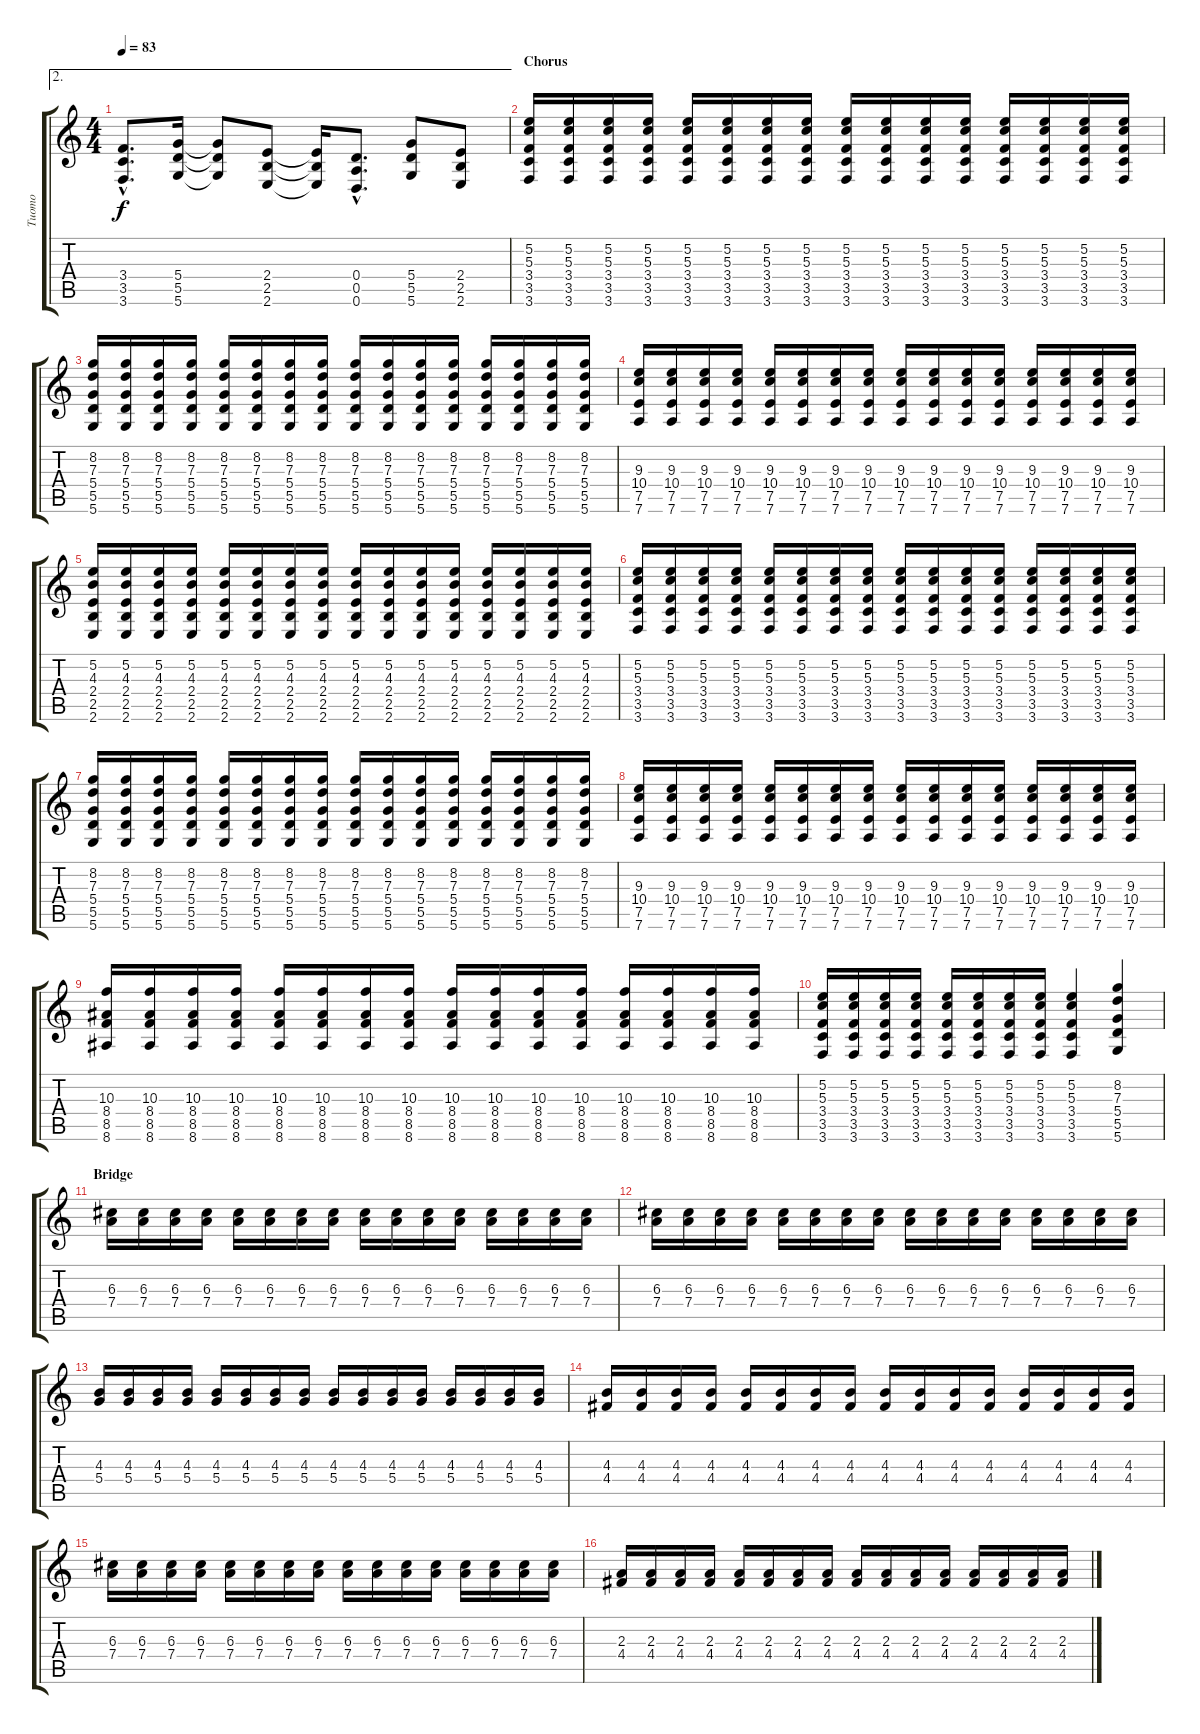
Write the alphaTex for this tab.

\track ("Tuomo" "Tuomo") {instrument distortionguitar}
\staff {score tabs}
\tuning (E4 B3 G3 D3 A2 D2) {hide}
\ae 2
\ts (4 4)
\tempo 83
\clef g2
\ks c
(3.4{hac} 3.5{hac} 3.6{hac}).8{d dy f} (5.4 5.5 5.6).16 (5.4{t} 5.5{t} 5.6{t}).8 (2.4 2.5 2.6).8 (2.4{t} 2.5{t} 2.6{t}).16 (0.4{hac} 0.5{hac} 0.6{hac}).8{d} (5.4 5.5 5.6).8 (2.4 2.5 2.6).8 |
\section ("" "Chorus")
(5.2 5.3 3.4 3.5 3.6).16 (5.2 5.3 3.4 3.5 3.6).16 (5.2 5.3 3.4 3.5 3.6).16 (5.2 5.3 3.4 3.5 3.6).16 (5.2 5.3 3.4 3.5 3.6).16 (5.2 5.3 3.4 3.5 3.6).16 (5.2 5.3 3.4 3.5 3.6).16 (5.2 5.3 3.4 3.5 3.6).16 (5.2 5.3 3.4 3.5 3.6).16 (5.2 5.3 3.4 3.5 3.6).16 (5.2 5.3 3.4 3.5 3.6).16 (5.2 5.3 3.4 3.5 3.6).16 (5.2 5.3 3.4 3.5 3.6).16 (5.2 5.3 3.4 3.5 3.6).16 (5.2 5.3 3.4 3.5 3.6).16 (5.2 5.3 3.4 3.5 3.6).16 |
(8.2 7.3 5.4 5.5 5.6).16 (8.2 7.3 5.4 5.5 5.6).16 (8.2 7.3 5.4 5.5 5.6).16 (8.2 7.3 5.4 5.5 5.6).16 (8.2 7.3 5.4 5.5 5.6).16 (8.2 7.3 5.4 5.5 5.6).16 (8.2 7.3 5.4 5.5 5.6).16 (8.2 7.3 5.4 5.5 5.6).16 (8.2 7.3 5.4 5.5 5.6).16 (8.2 7.3 5.4 5.5 5.6).16 (8.2 7.3 5.4 5.5 5.6).16 (8.2 7.3 5.4 5.5 5.6).16 (8.2 7.3 5.4 5.5 5.6).16 (8.2 7.3 5.4 5.5 5.6).16 (8.2 7.3 5.4 5.5 5.6).16 (8.2 7.3 5.4 5.5 5.6).16 |
(9.3 10.4 7.5 7.6).16 (9.3 10.4 7.5 7.6).16 (9.3 10.4 7.5 7.6).16 (9.3 10.4 7.5 7.6).16 (9.3 10.4 7.5 7.6).16 (9.3 10.4 7.5 7.6).16 (9.3 10.4 7.5 7.6).16 (9.3 10.4 7.5 7.6).16 (9.3 10.4 7.5 7.6).16 (9.3 10.4 7.5 7.6).16 (9.3 10.4 7.5 7.6).16 (9.3 10.4 7.5 7.6).16 (9.3 10.4 7.5 7.6).16 (9.3 10.4 7.5 7.6).16 (9.3 10.4 7.5 7.6).16 (9.3 10.4 7.5 7.6).16 |
(5.2 4.3 2.4 2.5 2.6).16 (5.2 4.3 2.4 2.5 2.6).16 (5.2 4.3 2.4 2.5 2.6).16 (5.2 4.3 2.4 2.5 2.6).16 (5.2 4.3 2.4 2.5 2.6).16 (5.2 4.3 2.4 2.5 2.6).16 (5.2 4.3 2.4 2.5 2.6).16 (5.2 4.3 2.4 2.5 2.6).16 (5.2 4.3 2.4 2.5 2.6).16 (5.2 4.3 2.4 2.5 2.6).16 (5.2 4.3 2.4 2.5 2.6).16 (5.2 4.3 2.4 2.5 2.6).16 (5.2 4.3 2.4 2.5 2.6).16 (5.2 4.3 2.4 2.5 2.6).16 (5.2 4.3 2.4 2.5 2.6).16 (5.2 4.3 2.4 2.5 2.6).16 |
(5.2 5.3 3.4 3.5 3.6).16 (5.2 5.3 3.4 3.5 3.6).16 (5.2 5.3 3.4 3.5 3.6).16 (5.2 5.3 3.4 3.5 3.6).16 (5.2 5.3 3.4 3.5 3.6).16 (5.2 5.3 3.4 3.5 3.6).16 (5.2 5.3 3.4 3.5 3.6).16 (5.2 5.3 3.4 3.5 3.6).16 (5.2 5.3 3.4 3.5 3.6).16 (5.2 5.3 3.4 3.5 3.6).16 (5.2 5.3 3.4 3.5 3.6).16 (5.2 5.3 3.4 3.5 3.6).16 (5.2 5.3 3.4 3.5 3.6).16 (5.2 5.3 3.4 3.5 3.6).16 (5.2 5.3 3.4 3.5 3.6).16 (5.2 5.3 3.4 3.5 3.6).16 |
(8.2 7.3 5.4 5.5 5.6).16 (8.2 7.3 5.4 5.5 5.6).16 (8.2 7.3 5.4 5.5 5.6).16 (8.2 7.3 5.4 5.5 5.6).16 (8.2 7.3 5.4 5.5 5.6).16 (8.2 7.3 5.4 5.5 5.6).16 (8.2 7.3 5.4 5.5 5.6).16 (8.2 7.3 5.4 5.5 5.6).16 (8.2 7.3 5.4 5.5 5.6).16 (8.2 7.3 5.4 5.5 5.6).16 (8.2 7.3 5.4 5.5 5.6).16 (8.2 7.3 5.4 5.5 5.6).16 (8.2 7.3 5.4 5.5 5.6).16 (8.2 7.3 5.4 5.5 5.6).16 (8.2 7.3 5.4 5.5 5.6).16 (8.2 7.3 5.4 5.5 5.6).16 |
(9.3 10.4 7.5 7.6).16 (9.3 10.4 7.5 7.6).16 (9.3 10.4 7.5 7.6).16 (9.3 10.4 7.5 7.6).16 (9.3 10.4 7.5 7.6).16 (9.3 10.4 7.5 7.6).16 (9.3 10.4 7.5 7.6).16 (9.3 10.4 7.5 7.6).16 (9.3 10.4 7.5 7.6).16 (9.3 10.4 7.5 7.6).16 (9.3 10.4 7.5 7.6).16 (9.3 10.4 7.5 7.6).16 (9.3 10.4 7.5 7.6).16 (9.3 10.4 7.5 7.6).16 (9.3 10.4 7.5 7.6).16 (9.3 10.4 7.5 7.6).16 |
(10.3 8.4 8.5 8.6).16 (10.3 8.4 8.5 8.6).16 (10.3 8.4 8.5 8.6).16 (10.3 8.4 8.5 8.6).16 (10.3 8.4 8.5 8.6).16 (10.3 8.4 8.5 8.6).16 (10.3 8.4 8.5 8.6).16 (10.3 8.4 8.5 8.6).16 (10.3 8.4 8.5 8.6).16 (10.3 8.4 8.5 8.6).16 (10.3 8.4 8.5 8.6).16 (10.3 8.4 8.5 8.6).16 (10.3 8.4 8.5 8.6).16 (10.3 8.4 8.5 8.6).16 (10.3 8.4 8.5 8.6).16 (10.3 8.4 8.5 8.6).16 |
(5.2 5.3 3.4 3.5 3.6).16 (5.2 5.3 3.4 3.5 3.6).16 (5.2 5.3 3.4 3.5 3.6).16 (5.2 5.3 3.4 3.5 3.6).16 (5.2 5.3 3.4 3.5 3.6).16 (5.2 5.3 3.4 3.5 3.6).16 (5.2 5.3 3.4 3.5 3.6).16 (5.2 5.3 3.4 3.5 3.6).16 (5.2 5.3 3.4 3.5 3.6).4 (8.2 7.3 5.4 5.5 5.6).4 |
\section ("" "Bridge")
(6.3 7.4).16 (6.3 7.4).16 (6.3 7.4).16 (6.3 7.4).16 (6.3 7.4).16 (6.3 7.4).16 (6.3 7.4).16 (6.3 7.4).16 (6.3 7.4).16 (6.3 7.4).16 (6.3 7.4).16 (6.3 7.4).16 (6.3 7.4).16 (6.3 7.4).16 (6.3 7.4).16 (6.3 7.4).16 |
(6.3 7.4).16 (6.3 7.4).16 (6.3 7.4).16 (6.3 7.4).16 (6.3 7.4).16 (6.3 7.4).16 (6.3 7.4).16 (6.3 7.4).16 (6.3 7.4).16 (6.3 7.4).16 (6.3 7.4).16 (6.3 7.4).16 (6.3 7.4).16 (6.3 7.4).16 (6.3 7.4).16 (6.3 7.4).16 |
(4.3 5.4).16 (4.3 5.4).16 (4.3 5.4).16 (4.3 5.4).16 (4.3 5.4).16 (4.3 5.4).16 (4.3 5.4).16 (4.3 5.4).16 (4.3 5.4).16 (4.3 5.4).16 (4.3 5.4).16 (4.3 5.4).16 (4.3 5.4).16 (4.3 5.4).16 (4.3 5.4).16 (4.3 5.4).16 |
(4.3 4.4).16 (4.3 4.4).16 (4.3 4.4).16 (4.3 4.4).16 (4.3 4.4).16 (4.3 4.4).16 (4.3 4.4).16 (4.3 4.4).16 (4.3 4.4).16 (4.3 4.4).16 (4.3 4.4).16 (4.3 4.4).16 (4.3 4.4).16 (4.3 4.4).16 (4.3 4.4).16 (4.3 4.4).16 |
(6.3 7.4).16 (6.3 7.4).16 (6.3 7.4).16 (6.3 7.4).16 (6.3 7.4).16 (6.3 7.4).16 (6.3 7.4).16 (6.3 7.4).16 (6.3 7.4).16 (6.3 7.4).16 (6.3 7.4).16 (6.3 7.4).16 (6.3 7.4).16 (6.3 7.4).16 (6.3 7.4).16 (6.3 7.4).16 |
(2.3 4.4).16 (2.3 4.4).16 (2.3 4.4).16 (2.3 4.4).16 (2.3 4.4).16 (2.3 4.4).16 (2.3 4.4).16 (2.3 4.4).16 (2.3 4.4).16 (2.3 4.4).16 (2.3 4.4).16 (2.3 4.4).16 (2.3 4.4).16 (2.3 4.4).16 (2.3 4.4).16 (2.3 4.4).16
